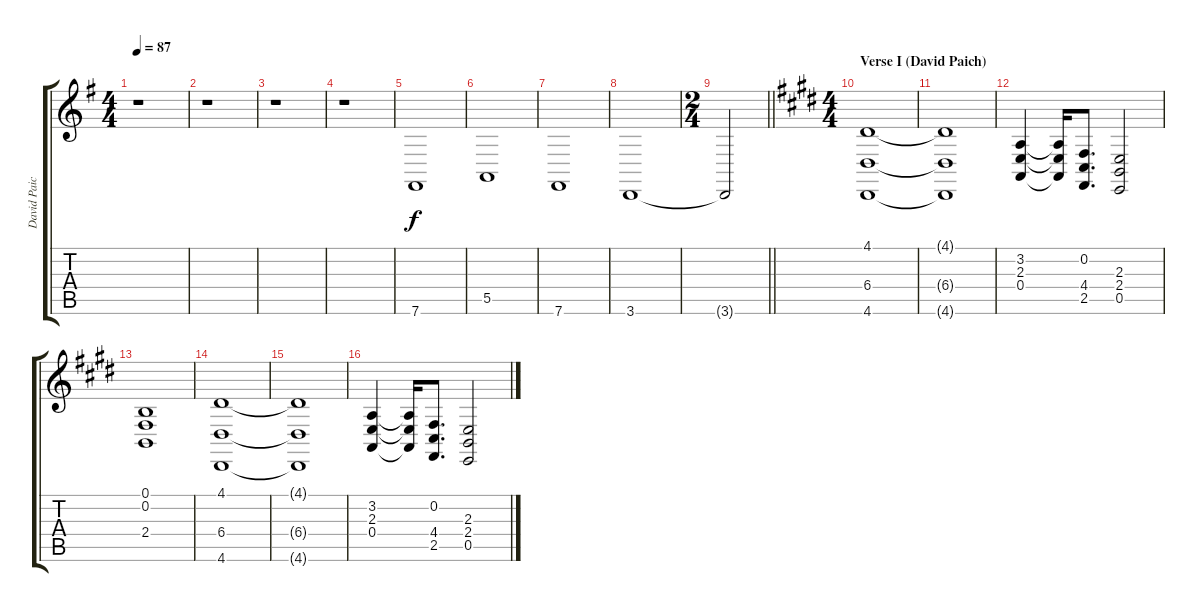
\track ("David Paich (Piano I)" "David Paic") {instrument acousticgrandpiano}
\staff {score tabs}
\tuning (B3 Gb3 D3 A2 E2 B1) {hide}
\ts (4 4)
\tempo 87
\clef g2
\ks g
r.1{dy f instrument acousticgrandpiano} |
r.1 |
r.1 |
r.1 |
7.6.1 |
5.5.1 |
7.6.1 |
3.6.1 |
\ts (2 4)
\barLineRight lightlight
3.6{t}.2 |
\ts (4 4)
\section ("" "Verse I (David Paich)")
\ks e
(4.1 6.4 4.6).1 |
(4.1{t} 6.4{t} 4.6{t}).1 |
(3.2 2.3 0.4).4 (3.2{t} 2.3{t} 0.4{t}).16 (0.2 4.4 2.5).8{d} (2.3 2.4 0.5).2 |
(0.1 0.2 2.4).1 |
(4.1 6.4 4.6).1 |
(4.1{t} 6.4{t} 4.6{t}).1 |
(3.2 2.3 0.4).4 (3.2{t} 2.3{t} 0.4{t}).16 (0.2 4.4 2.5).8{d} (2.3 2.4 0.5).2
